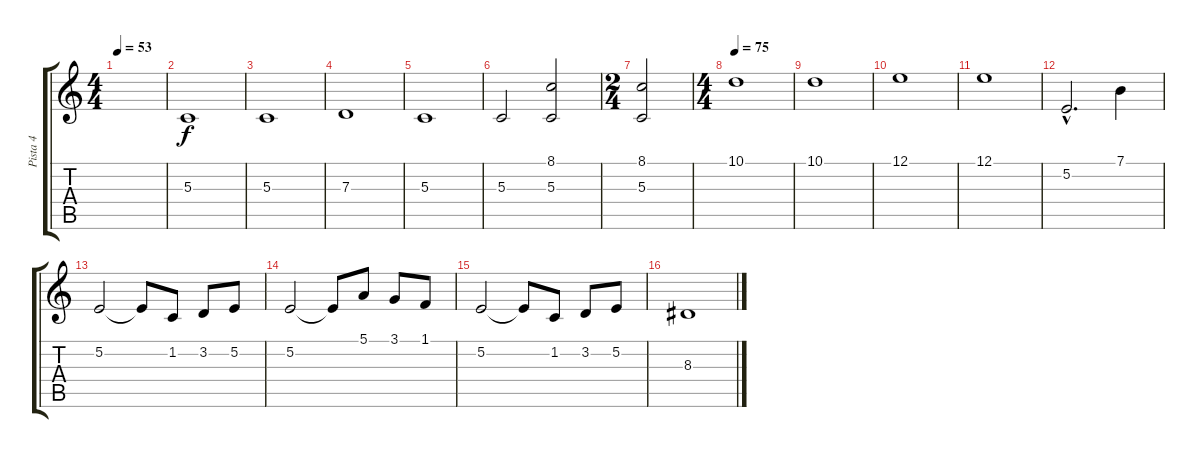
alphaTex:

\track ("Pista 4" "Pista 4") {instrument stringensemble1}
\staff {score tabs}
\tuning (E4 B3 G3 D3 A2 E2) {hide}
\ts (4 4)
\tempo 53
\clef g2
\ks c
|
5.3.1 |
5.3.1 |
7.3.1 |
5.3.1 |
5.3.2 (8.1 5.3).2 |
\ts (2 4)
(8.1 5.3).2 |
\ts (4 4)
\tempo 75
10.1.1 |
10.1.1 |
12.1.1 |
12.1.1 |
5.2{hac}.2{d} 7.1.4 |
5.2.2 5.2{t}.8 1.2.8 3.2.8 5.2.8 |
5.2.2 5.2{t}.8 5.1.8 3.1.8 1.1.8 |
5.2.2 5.2{t}.8 1.2.8 3.2.8 5.2.8 |
8.3.1
